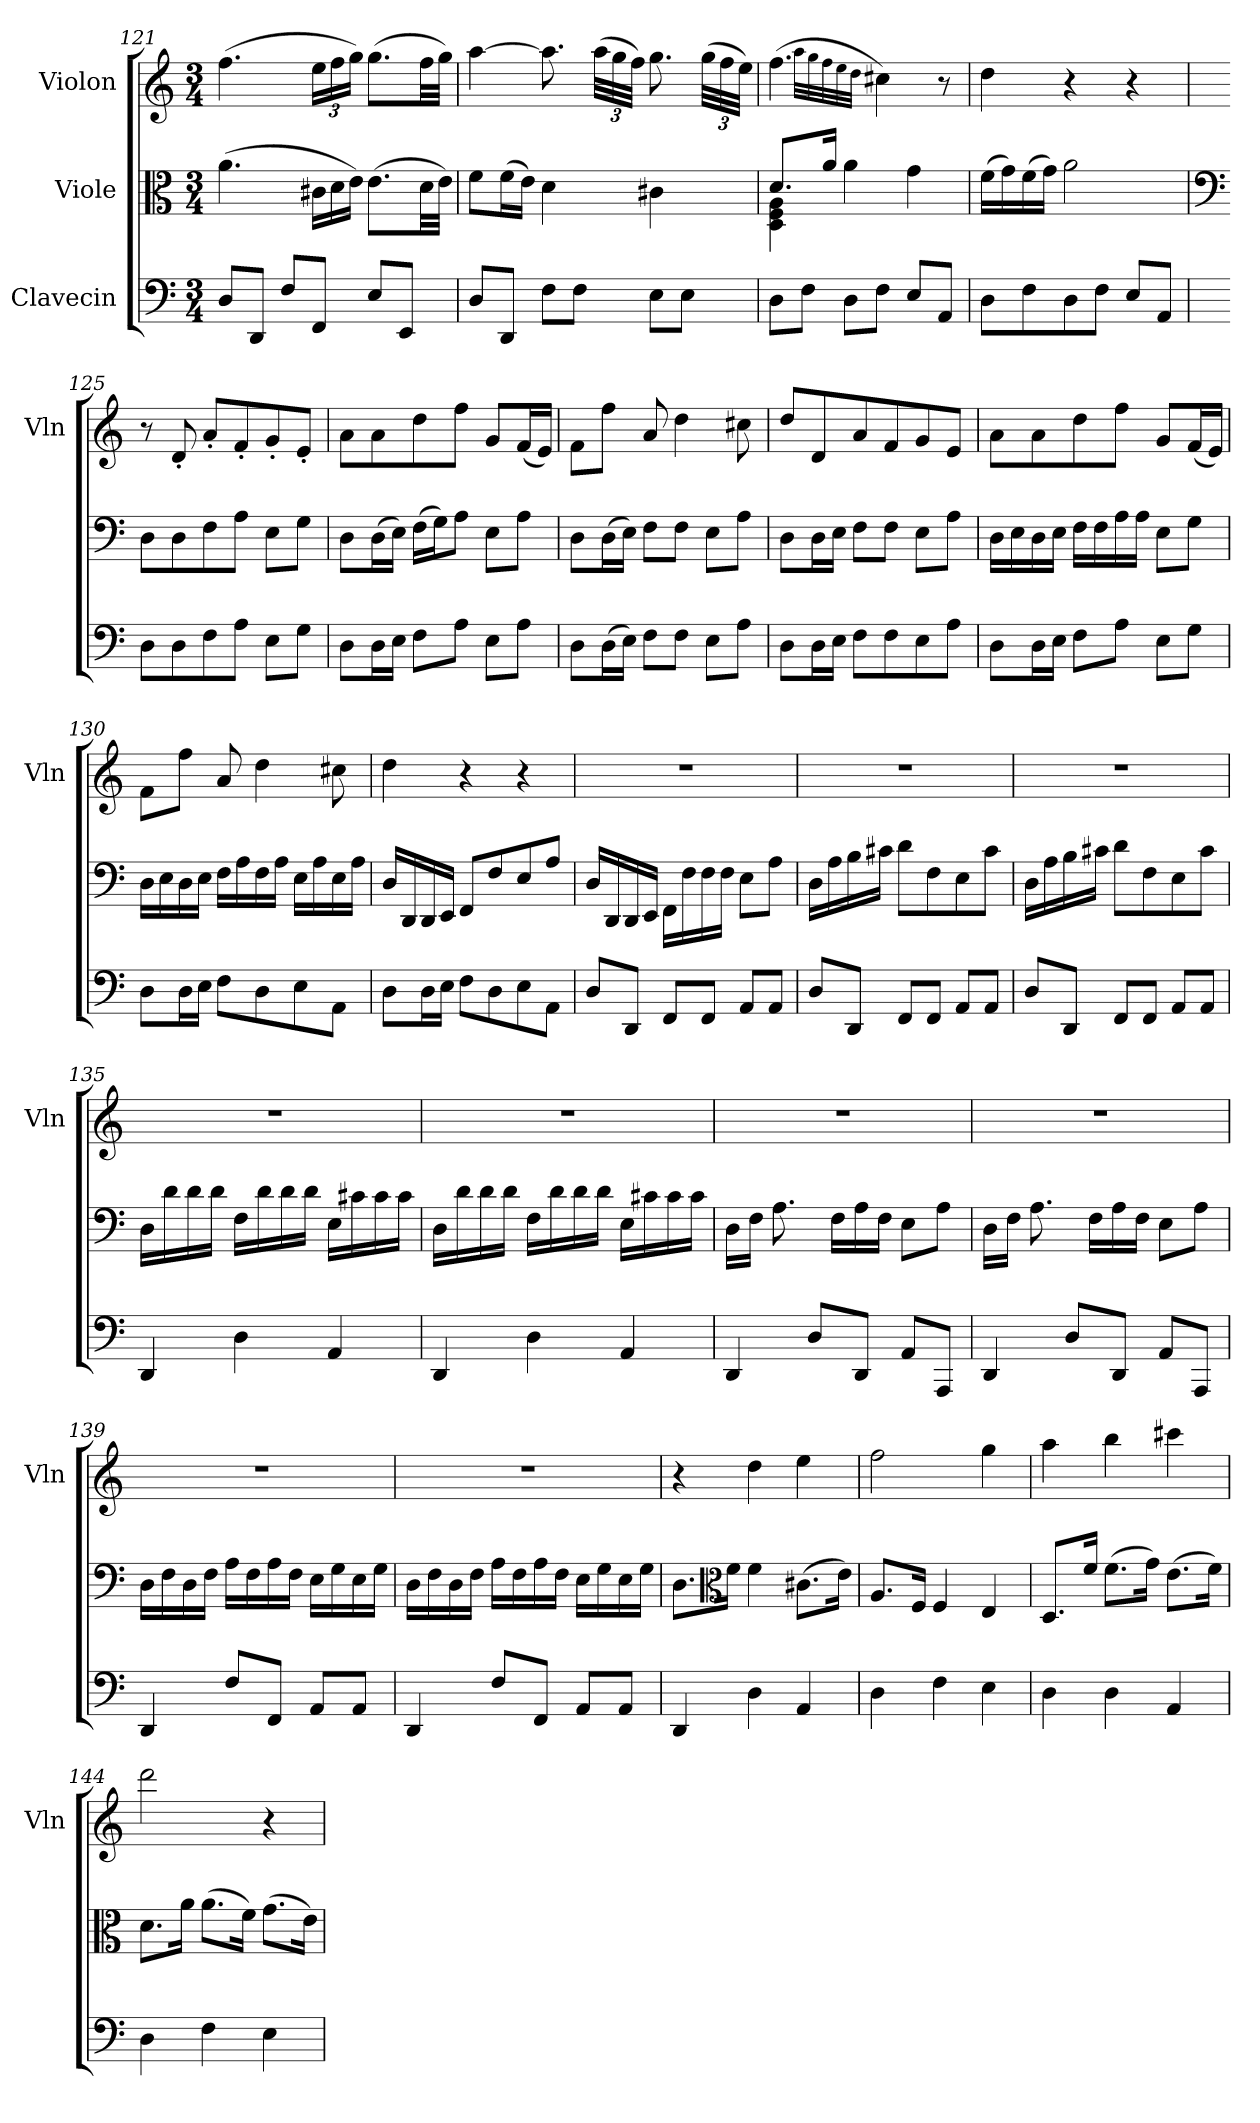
**kern	**kern	**kern
*part3	*part2	*part1
*staff3	*staff2	*staff1
*I"Clavecin	*I"Viole	*I"Violon
*	*	*I'Vln
*clefF4	*clefC3	*clefG2
*k[]	*k[]	*k[]
*M3/4	*M3/4	*M3/4
=121	=121	=121
8D/L	(>4.a\	(>4.ff\
8DD/J	.	.
8F/L	.	.
*	*Xtuplet	*Xbrackettup
8FF/J	24c#X\LL	24ee\LL
.	24d\	24ff\
.	24e\JJ)	24gg\JJ)
8E/L	(>8.e\L	(>8.gg\L
8EE/J	.	.
.	32d\LL	32ff\LL
.	32e\JJJ)	32gg\JJJ)
=122	=122	=122
8D/L	8f\L	[4aa\
8DD/J	(>16f\L	.
.	16e\JJ)	.
8F\L	4d\	8.aa\]
8F\J	.	.
.	.	(>48aa\LLL
.	.	48gg\
.	.	48ff\JJJ)
8E\L	4c#X\	8.gg\
8E\J	.	.
.	.	(>48gg\LLL
.	.	48ff\
.	.	48ee\JJJ)
!!LO:LB:g=z
=123	=123	=123
*	*^	*
8D\L	8.d/L	4D\ 4F\ 4A\	(>4.ff\
8F\J	.	.	.
.	16a/Jk	.	.
8D\L	2rDyy	4a\	.
.	.	.	32qaa\LLL
.	.	.	32qgg\
.	.	.	32qff\
.	.	.	32qee\
.	.	.	32qdd\JJJ
8F\J	.	.	4cc#X\)
8E/L	.	4g\	.
8AA/J	.	.	8r
*	*v	*v	*
=124	=124	=124
8D\L	(>16f\LL	4dd\
.	16g\)	.
8F\	(>16f\	.
.	16g\JJ)	.
8D\	2a\	4r
8F\J	.	.
8E/L	.	4r
8AA/J	.	.
=125	=125	=125
*	*clefF4	*
8D\L	8D\L	8r
8D\	8D\	8d'/
8F\	8F\	8a'/L
8A\J	8A\J	8f'/
8E\L	8E\L	8g'/
8G\J	8G\J	8e'/J
=126	=126	=126
8D\L	8D\L	8a\L
16D\L	(>16D\L	8a\
16E\JJ	16E\JJ)	.
8F\L	(>16F\LL	8dd\
.	16G\J)	.
8A\J	8A\J	8ff\J
8E\L	8E\L	8g/L
8A\J	8A\J	(<16f/L
.	.	16e/JJ)
=127	=127	=127
8D\L	8D\L	8f\L
(>16D\L	(>16D\L	8ff\J
16E\JJ)	16E\JJ)	.
8F\L	8F\L	8a/
8F\J	8F\J	4dd\
8E\L	8E\L	.
8A\J	8A\J	8cc#X\
!!LO:LB:g=z
=128	=128	=128
8D\L	8D\L	8dd/L
16D\L	16D\L	8d/
16E\JJ	16E\JJ	.
8F\L	8F\L	8a/
8F\	8F\J	8f/
8E\	8E\L	8g/
8A\J	8A\J	8e/J
=129	=129	=129
8D\L	16D\LL	8a\L
.	16E\	.
16D\L	16D\	8a\
16E\JJ	16E\JJ	.
8F\L	16F\LL	8dd\
.	16F\	.
8A\J	16A\	8ff\J
.	16A\JJ	.
8E\L	8E\L	8g/L
8G\J	8G\J	(<16f/L
.	.	16e/JJ)
=130	=130	=130
8D\L	16D\LL	8f\L
.	16E\	.
16D\L	16D\	8ff\J
16E\JJ	16E\JJ	.
8F\L	16F\LL	8a/
.	16A\	.
8D\	16F\	4dd\
.	16A\JJ	.
8E\	16E\LL	.
.	16A\	.
8AA\J	16E\	8cc#X\
.	16A\JJ	.
=131	=131	=131
8D\L	16D/LL	4dd\
.	16DD/	.
16D\L	16DD/	.
16E\JJ	16EE/JJ	.
8F\L	8FF/L	4r
8D\	8F/	.
8E\	8E/	4r
8AA\J	8A/J	.
!!LO:LB:g=z
=132	=132	=132
8D/L	16D/LL	2.r
.	16DD/	.
8DD/J	16DD/	.
.	16EE/JJ	.
8FF/L	16FF\LL	.
.	16F\	.
8FF/J	16F\	.
.	16F\JJ	.
8AA/L	8E\L	.
8AA/J	8A\J	.
=133	=133	=133
8D/L	16D\LL	2.r
.	16A\	.
8DD/J	16B\	.
.	16c#X\JJ	.
8FF/L	8d\L	.
8FF/J	8F\	.
8AA/L	8E\	.
8AA/J	8c#\J	.
=134	=134	=134
8D/L	16D\LL	2.r
.	16A\	.
8DD/J	16B\	.
.	16c#X\JJ	.
8FF/L	8d\L	.
8FF/J	8F\	.
8AA/L	8E\	.
8AA/J	8c#\J	.
=135	=135	=135
4DD/	16D\LL	2.r
.	16d\	.
.	16d\	.
.	16d\JJ	.
4D\	16F\LL	.
.	16d\	.
.	16d\	.
.	16d\JJ	.
4AA/	16E\LL	.
.	16c#X\	.
.	16c#\	.
.	16c#\JJ	.
!!LO:PB:g=z
=136	=136	=136
4DD/	16D\LL	2.r
.	16d\	.
.	16d\	.
.	16d\JJ	.
4D\	16F\LL	.
.	16d\	.
.	16d\	.
.	16d\JJ	.
4AA/	16E\LL	.
.	16c#X\	.
.	16c#\	.
.	16c#\JJ	.
=137	=137	=137
4DD/	16D\LL	2.r
.	16F\JJ	.
.	8.A\	.
8D/L	.	.
.	16F\LL	.
8DD/J	16A\	.
.	16F\JJ	.
8AA/L	8E\L	.
8AAA/J	8A\J	.
=138	=138	=138
4DD/	16D\LL	2.r
.	16F\JJ	.
.	8.A\	.
8D/L	.	.
.	16F\LL	.
8DD/J	16A\	.
.	16F\JJ	.
8AA/L	8E\L	.
8AAA/J	8A\J	.
=139	=139	=139
4DD/	16D\LL	2.r
.	16F\	.
.	16D\	.
.	16F\JJ	.
8F/L	16A\LL	.
.	16F\	.
8FF/J	16A\	.
.	16F\JJ	.
8AA/L	16E\LL	.
.	16G\	.
8AA/J	16E\	.
.	16G\JJ	.
!!LO:LB:g=z
=140	=140	=140
4DD/	16D\LL	2.r
.	16F\	.
.	16D\	.
.	16F\JJ	.
8F/L	16A\LL	.
.	16F\	.
8FF/J	16A\	.
.	16F\JJ	.
8AA/L	16E\LL	.
.	16G\	.
8AA/J	16E\	.
.	16G\JJ	.
=141	=141	=141
4DD/	8.D\L	4r
*	*clefC3	*
.	16f\Jk	.
4D\	4f\	4dd\
4AA/	(>8.c#X\L	4ee\
.	16e\Jk)	.
=142	=142	=142
4D\	8.A/L	2ff\
.	16F/Jk	.
4F\	4F/	.
4E\	4E/	4gg\
=143	=143	=143
4D\	8.D/L	4aa\
.	16f/Jk	.
4D\	(>8.f\L	4bb\
.	16g\Jk)	.
4AA/	(>8.e\L	4ccc#X\
.	16f\Jk)	.
=144	=144	=144
4D\	8.d\L	2ddd\
.	16a\Jk	.
4F\	(>8.a\L	.
.	16f\Jk)	.
4E\	(>8.g\L	4r
.	16e\Jk)	.
=	=	=
*-	*-	*-
